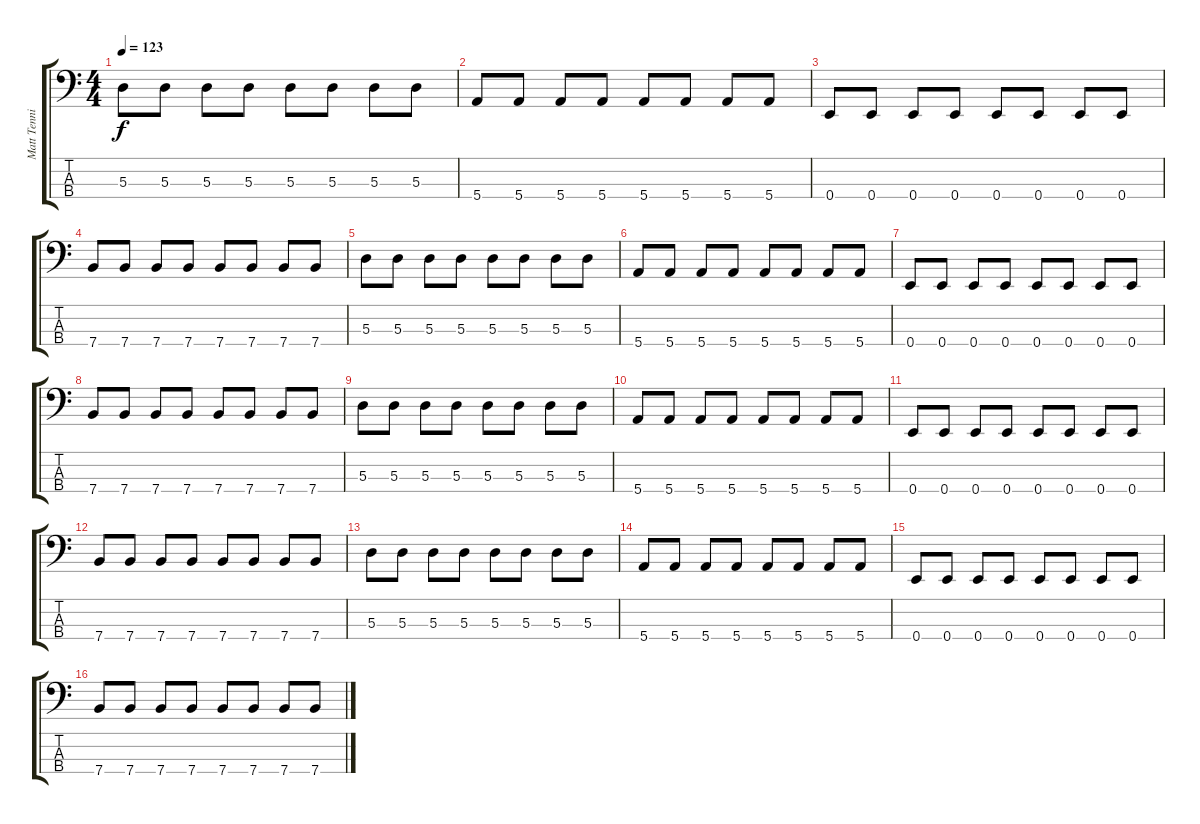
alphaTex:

\track ("Matt Tennikof" "Matt Tenni") {instrument electricbassfinger}
\staff {score tabs}
\tuning (G2 D2 A1 E1) {hide}
\ts (4 4)
\tempo 123
\clef f4
\ks c
5.3.8{dy f} 5.3.8 5.3.8 5.3.8 5.3.8 5.3.8 5.3.8 5.3.8 |
5.4.8 5.4.8 5.4.8 5.4.8 5.4.8 5.4.8 5.4.8 5.4.8 |
0.4.8 0.4.8 0.4.8 0.4.8 0.4.8 0.4.8 0.4.8 0.4.8 |
7.4.8 7.4.8 7.4.8 7.4.8 7.4.8 7.4.8 7.4.8 7.4.8 |
5.3.8 5.3.8 5.3.8 5.3.8 5.3.8 5.3.8 5.3.8 5.3.8 |
5.4.8 5.4.8 5.4.8 5.4.8 5.4.8 5.4.8 5.4.8 5.4.8 |
0.4.8 0.4.8 0.4.8 0.4.8 0.4.8 0.4.8 0.4.8 0.4.8 |
7.4.8 7.4.8 7.4.8 7.4.8 7.4.8 7.4.8 7.4.8 7.4.8 |
5.3.8 5.3.8 5.3.8 5.3.8 5.3.8 5.3.8 5.3.8 5.3.8 |
5.4.8 5.4.8 5.4.8 5.4.8 5.4.8 5.4.8 5.4.8 5.4.8 |
0.4.8 0.4.8 0.4.8 0.4.8 0.4.8 0.4.8 0.4.8 0.4.8 |
7.4.8 7.4.8 7.4.8 7.4.8 7.4.8 7.4.8 7.4.8 7.4.8 |
5.3.8 5.3.8 5.3.8 5.3.8 5.3.8 5.3.8 5.3.8 5.3.8 |
5.4.8 5.4.8 5.4.8 5.4.8 5.4.8 5.4.8 5.4.8 5.4.8 |
0.4.8 0.4.8 0.4.8 0.4.8 0.4.8 0.4.8 0.4.8 0.4.8 |
7.4.8 7.4.8 7.4.8 7.4.8 7.4.8 7.4.8 7.4.8 7.4.8
